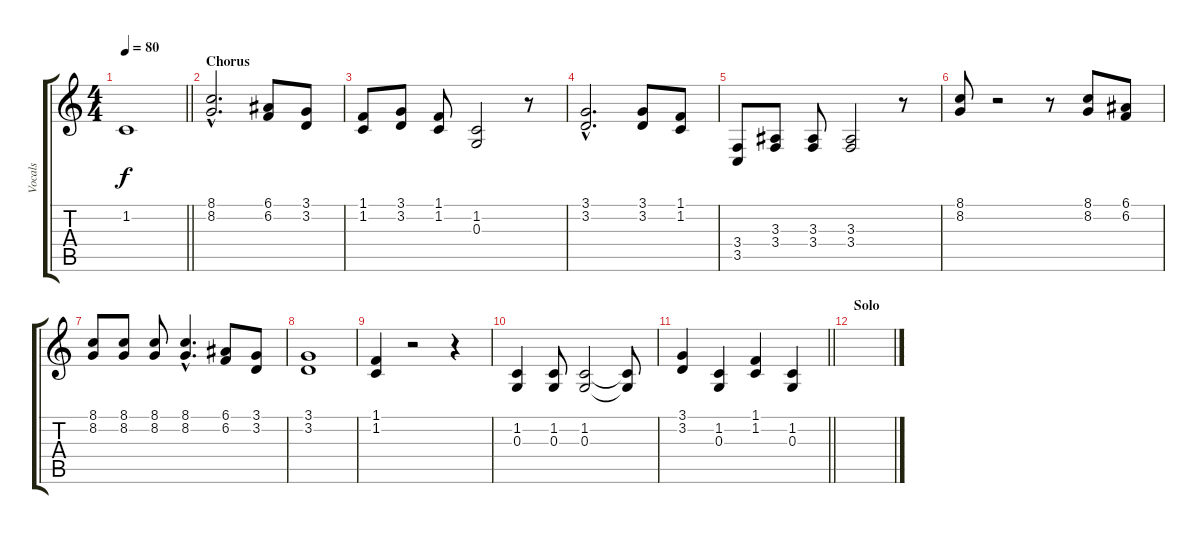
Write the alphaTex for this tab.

\track ("Vocals" "Vocals") {instrument lead6voice}
\staff {score tabs}
\tuning (E4 B3 G3 D3 A2 E2) {hide}
\ts (4 4)
\tempo 80
\clef g2
\barLineRight lightlight
\ks c
1.2.1{dy f} |
\section ("" "Chorus")
(8.1{hac} 8.2{hac}).2{d} (6.1 6.2).8 (3.1 3.2).8 |
(1.1 1.2).8 (3.1 3.2).8 (1.1 1.2).8 (1.2 0.3).2 r.8 |
(3.1{hac} 3.2{hac}).2{d} (3.1 3.2).8 (1.1 1.2).8 |
(3.4 3.5).8 (3.3 3.4).8 (3.3 3.4).8 (3.3 3.4).2 r.8 |
(8.1 8.2).8 r.2 r.8 (8.1 8.2).8 (6.1 6.2).8 |
(8.1 8.2).8 (8.1 8.2).8 (8.1 8.2).8 (8.1{hac} 8.2{hac}).4{d} (6.1 6.2).8 (3.1 3.2).8 |
(3.1 3.2).1 |
(1.1 1.2).4 r.2 r.4 |
(1.2 0.3).4 (1.2 0.3).8 (1.2 0.3).2 (1.2{t} 0.3{t}).8 |
\barLineRight lightlight
(3.1 3.2).4 (1.2 0.3).4 (1.1 1.2).4 (1.2 0.3).4 |
\section ("" "Solo")
